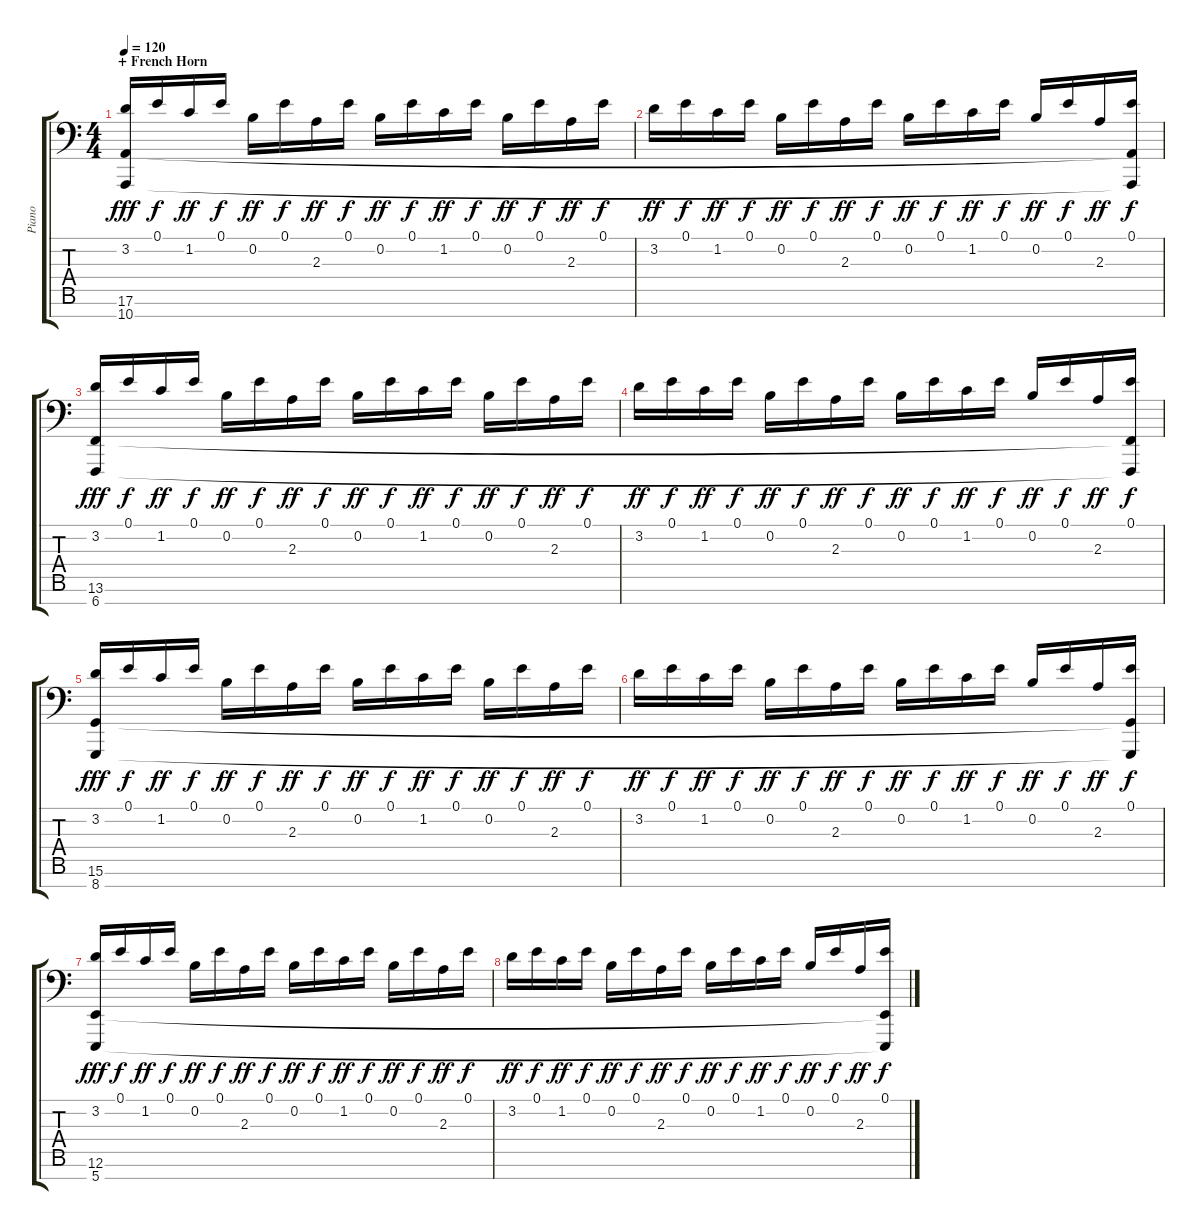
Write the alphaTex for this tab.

\track ("Piano" "Piano") {instrument acousticgrandpiano}
\staff {score tabs}
\tuning (E4 B3 G3 D3 A2 E1 B0) {hide}
\ts (4 4)
\section ("" "+ French Horn")
\tempo 120
\clef f4
\ks c
(3.2 17.6 10.7).16{dy fff} 0.1.16{dy f} 1.2.16{dy ff} 0.1.16{dy f} 0.2.16{dy ff} 0.1.16{dy f} 2.3.16{dy ff} 0.1.16{dy f} 0.2.16{dy ff} 0.1.16{dy f} 1.2.16{dy ff} 0.1.16{dy f} 0.2.16{dy ff} 0.1.16{dy f} 2.3.16{dy ff} 0.1.16{dy f} |
3.2.16{dy ff} 0.1.16{dy f} 1.2.16{dy ff} 0.1.16{dy f} 0.2.16{dy ff} 0.1.16{dy f} 2.3.16{dy ff} 0.1.16{dy f} 0.2.16{dy ff} 0.1.16{dy f} 1.2.16{dy ff} 0.1.16{dy f} 0.2.16{dy ff} 0.1.16{dy f} 2.3.16{dy ff} (0.1 17.6{t} 10.7{t}).16{dy f} |
(3.2 13.6 6.7).16{dy fff} 0.1.16{dy f} 1.2.16{dy ff} 0.1.16{dy f} 0.2.16{dy ff} 0.1.16{dy f} 2.3.16{dy ff} 0.1.16{dy f} 0.2.16{dy ff} 0.1.16{dy f} 1.2.16{dy ff} 0.1.16{dy f} 0.2.16{dy ff} 0.1.16{dy f} 2.3.16{dy ff} 0.1.16{dy f} |
3.2.16{dy ff} 0.1.16{dy f} 1.2.16{dy ff} 0.1.16{dy f} 0.2.16{dy ff} 0.1.16{dy f} 2.3.16{dy ff} 0.1.16{dy f} 0.2.16{dy ff} 0.1.16{dy f} 1.2.16{dy ff} 0.1.16{dy f} 0.2.16{dy ff} 0.1.16{dy f} 2.3.16{dy ff} (0.1 13.6{t} 6.7{t}).16{dy f} |
(3.2 15.6 8.7).16{dy fff} 0.1.16{dy f} 1.2.16{dy ff} 0.1.16{dy f} 0.2.16{dy ff} 0.1.16{dy f} 2.3.16{dy ff} 0.1.16{dy f} 0.2.16{dy ff} 0.1.16{dy f} 1.2.16{dy ff} 0.1.16{dy f} 0.2.16{dy ff} 0.1.16{dy f} 2.3.16{dy ff} 0.1.16{dy f} |
3.2.16{dy ff} 0.1.16{dy f} 1.2.16{dy ff} 0.1.16{dy f} 0.2.16{dy ff} 0.1.16{dy f} 2.3.16{dy ff} 0.1.16{dy f} 0.2.16{dy ff} 0.1.16{dy f} 1.2.16{dy ff} 0.1.16{dy f} 0.2.16{dy ff} 0.1.16{dy f} 2.3.16{dy ff} (0.1 15.6{t} 8.7{t}).16{dy f} |
(3.2 12.6 5.7).16{dy fff} 0.1.16{dy f} 1.2.16{dy ff} 0.1.16{dy f} 0.2.16{dy ff} 0.1.16{dy f} 2.3.16{dy ff} 0.1.16{dy f} 0.2.16{dy ff} 0.1.16{dy f} 1.2.16{dy ff} 0.1.16{dy f} 0.2.16{dy ff} 0.1.16{dy f} 2.3.16{dy ff} 0.1.16{dy f} |
3.2.16{dy ff} 0.1.16{dy f} 1.2.16{dy ff} 0.1.16{dy f} 0.2.16{dy ff} 0.1.16{dy f} 2.3.16{dy ff} 0.1.16{dy f} 0.2.16{dy ff} 0.1.16{dy f} 1.2.16{dy ff} 0.1.16{dy f} 0.2.16{dy ff} 0.1.16{dy f} 2.3.16{dy ff} (0.1 12.6{t} 5.7{t}).16{dy f}
